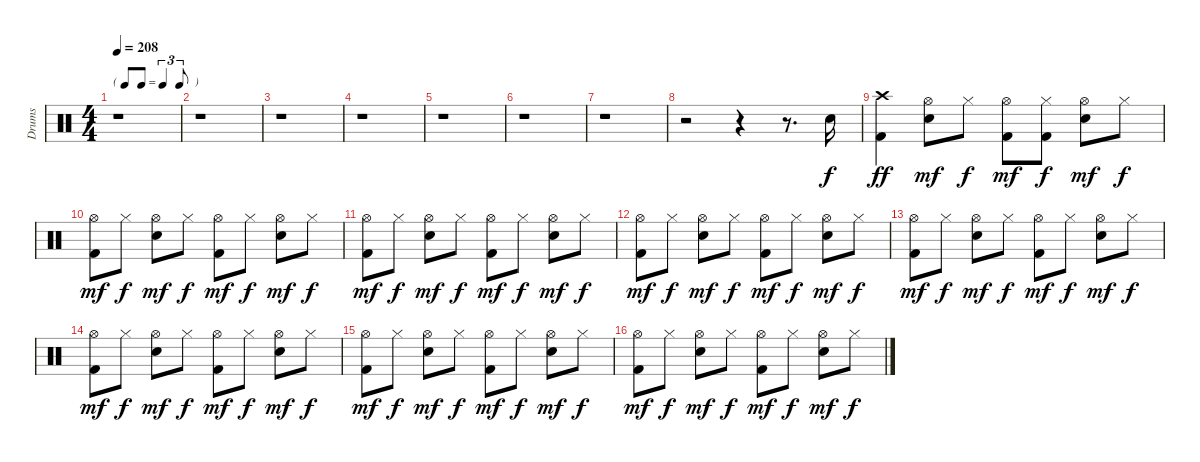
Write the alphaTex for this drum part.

\track ("Drums" "Drums") {instrument percussion}
\staff {score}
\articulation defaults
\ts (4 4)
\tf triplet8th
\tempo 208
\clef neutral
\ks c
r.1{dy f} |
r.1 |
r.1 |
r.1 |
r.1 |
r.1 |
r.1 |
r.2 r.4 r.8{d} "Electric Snare (hit)".16 |
("Crash high (hit)" "Kick (hit) 2").4{dy ff} ("Hi-Hat (open)" "Electric Snare (hit)").8{dy mf} "Hi-Hat (closed)".8{dy f} ("Hi-Hat (open)" "Kick (hit) 2").8{dy mf} ("Hi-Hat (closed)" "Kick (hit) 2").8{dy f} ("Hi-Hat (open)" "Electric Snare (hit)").8{dy mf} "Hi-Hat (closed)".8{dy f} |
("Hi-Hat (open)" "Kick (hit) 2").8{dy mf} "Hi-Hat (closed)".8{dy f} ("Hi-Hat (open)" "Electric Snare (hit)").8{dy mf} "Hi-Hat (closed)".8{dy f} ("Hi-Hat (open)" "Kick (hit) 2").8{dy mf} "Hi-Hat (closed)".8{dy f} ("Hi-Hat (open)" "Electric Snare (hit)").8{dy mf} "Hi-Hat (closed)".8{dy f} |
("Hi-Hat (open)" "Kick (hit) 2").8{dy mf} "Hi-Hat (closed)".8{dy f} ("Hi-Hat (open)" "Electric Snare (hit)").8{dy mf} "Hi-Hat (closed)".8{dy f} ("Hi-Hat (open)" "Kick (hit) 2").8{dy mf} "Hi-Hat (closed)".8{dy f} ("Hi-Hat (open)" "Electric Snare (hit)").8{dy mf} "Hi-Hat (closed)".8{dy f} |
("Hi-Hat (open)" "Kick (hit) 2").8{dy mf} "Hi-Hat (closed)".8{dy f} ("Hi-Hat (open)" "Electric Snare (hit)").8{dy mf} "Hi-Hat (closed)".8{dy f} ("Hi-Hat (open)" "Kick (hit) 2").8{dy mf} "Hi-Hat (closed)".8{dy f} ("Hi-Hat (open)" "Electric Snare (hit)").8{dy mf} "Hi-Hat (closed)".8{dy f} |
("Hi-Hat (open)" "Kick (hit) 2").8{dy mf} "Hi-Hat (closed)".8{dy f} ("Hi-Hat (open)" "Electric Snare (hit)").8{dy mf} "Hi-Hat (closed)".8{dy f} ("Hi-Hat (open)" "Kick (hit) 2").8{dy mf} "Hi-Hat (closed)".8{dy f} ("Hi-Hat (open)" "Electric Snare (hit)").8{dy mf} "Hi-Hat (closed)".8{dy f} |
("Hi-Hat (open)" "Kick (hit) 2").8{dy mf} "Hi-Hat (closed)".8{dy f} ("Hi-Hat (open)" "Electric Snare (hit)").8{dy mf} "Hi-Hat (closed)".8{dy f} ("Hi-Hat (open)" "Kick (hit) 2").8{dy mf} "Hi-Hat (closed)".8{dy f} ("Hi-Hat (open)" "Electric Snare (hit)").8{dy mf} "Hi-Hat (closed)".8{dy f} |
("Hi-Hat (open)" "Kick (hit) 2").8{dy mf} "Hi-Hat (closed)".8{dy f} ("Hi-Hat (open)" "Electric Snare (hit)").8{dy mf} "Hi-Hat (closed)".8{dy f} ("Hi-Hat (open)" "Kick (hit) 2").8{dy mf} "Hi-Hat (closed)".8{dy f} ("Hi-Hat (open)" "Electric Snare (hit)").8{dy mf} "Hi-Hat (closed)".8{dy f} |
("Hi-Hat (open)" "Kick (hit) 2").8{dy mf} "Hi-Hat (closed)".8{dy f} ("Hi-Hat (open)" "Electric Snare (hit)").8{dy mf} "Hi-Hat (closed)".8{dy f} ("Hi-Hat (open)" "Kick (hit) 2").8{dy mf} "Hi-Hat (closed)".8{dy f} ("Hi-Hat (open)" "Electric Snare (hit)").8{dy mf} "Hi-Hat (closed)".8{dy f}
